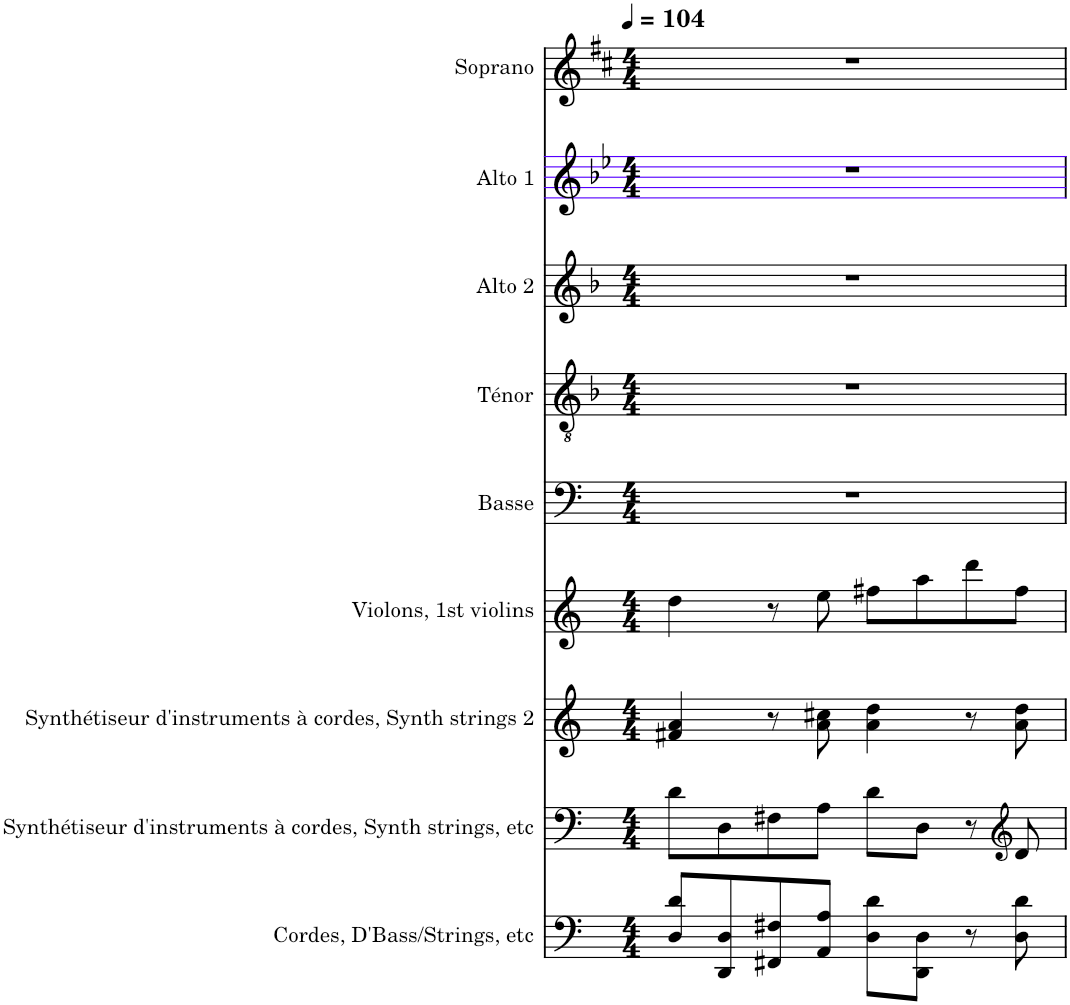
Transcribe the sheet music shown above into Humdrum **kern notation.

**kern	**kern	**kern	**kern	**kern	**kern	**kern	**kern	**kern
*part9	*part8	*part7	*part6	*part5	*part4	*part3	*part2	*part1
*staff9	*staff8	*staff7	*staff6	*staff5	*staff4	*staff3	*staff2	*staff1
*I"Cordes, D'Bass/Strings, etc	*I"Synthétiseur d'instruments à cordes, Synth strings, etc	*I"Synthétiseur d'instruments à cordes, Synth strings 2	*I"Violons, 1st violins	*I"Basse	*I"Ténor	*I"Alto 2	*I"Alto 1	*I"Soprano
*I'St.	*I'Synth.	*I'Synth.	*I'Vlns.	*I'B.	*I'T.	*I'A2.	*I'A1	*I'S.
*	*	*	*	*	*	*	*stria5	*
*clefF4	*clefF4	*clefG2	*clefG2	*clefF4	*clefGv2	*clefG2	*clefG2	*clefG2
*k[]	*k[]	*k[]	*k[]	*k[]	*k[b-]	*k[b-]	*k[b-e-]	*k[f#c#]
*M4/4	*M4/4	*M4/4	*M4/4	*M4/4	*M4/4	*M4/4	*M4/4	*M4/4
*MM104	*MM104	*MM104	*MM104	*MM104	*MM104	*MM104	*MM104	*MM104
=1	=1	=1	=1	=1	=1	=1	=1	=1
8D/ 8d/L	8d\L	4f#X/ 4a/	4dd\	1r	1r	1r	1r	1r
8DD/ 8D/	8D\	.	.	.	.	.	.	.
8FF#X/ 8F#X/	8F#X\	8r	8r	.	.	.	.	.
8AA/ 8A/J	8A\J	8a\ 8cc#X\	8ee\	.	.	.	.	.
8D\ 8d\L	8d\L	4a\ 4dd\	8ff#X\L	.	.	.	.	.
8DD\ 8D\J	8D\J	.	8aa\	.	.	.	.	.
8r	8r	8r	8ddd\	.	.	.	.	.
*	*clefG2	*	*	*	*	*	*	*
8D\ 8d\	8d/	8a\ 8dd\	8ff#\J	.	.	.	.	.
=	=	=	=	=	=	=	=	=
*-	*-	*-	*-	*-	*-	*-	*-	*-
